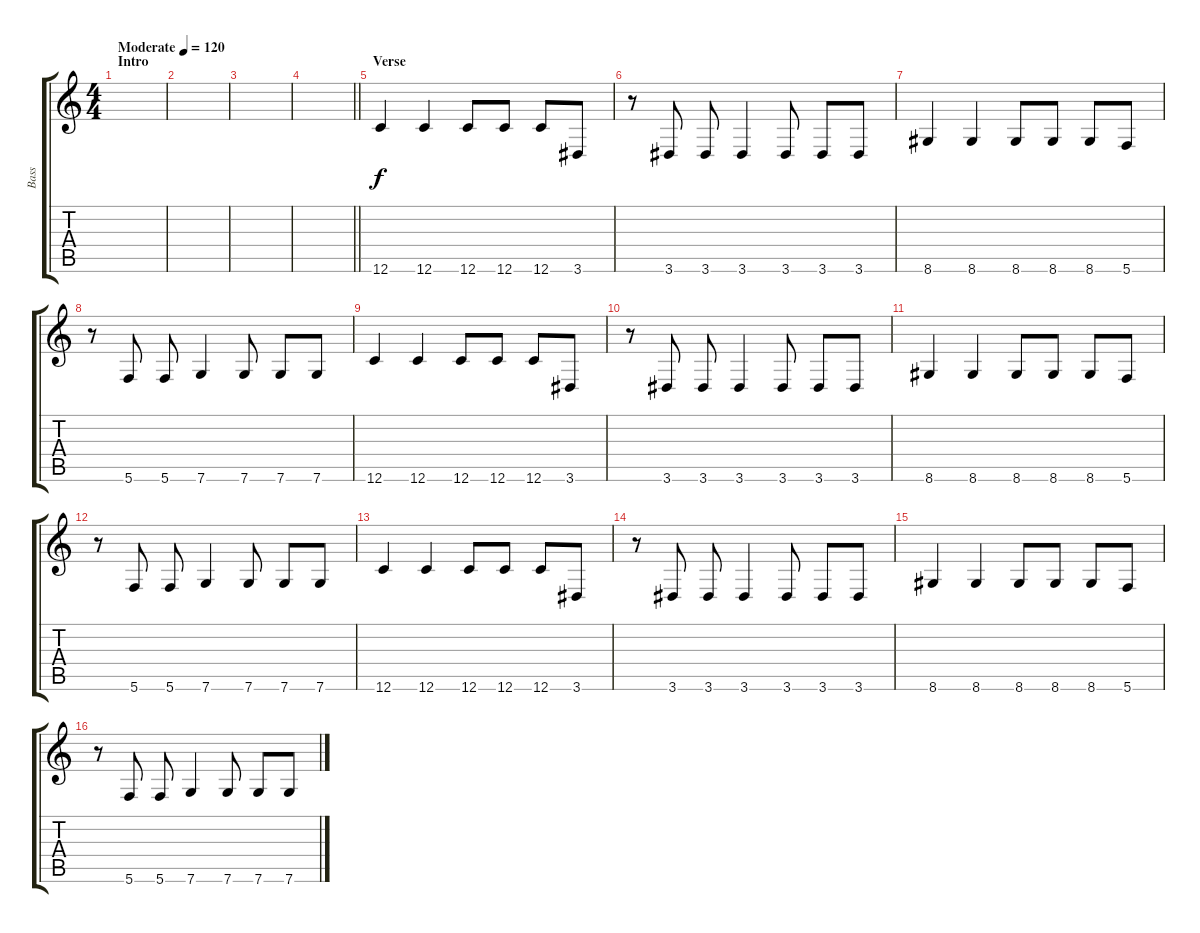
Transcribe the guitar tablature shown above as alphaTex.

\track ("Bass" "Bass") {instrument electricbassfinger}
\staff {score tabs}
\tuning (D4 A3 F3 C3 G2 C2) {hide}
\ts (4 4)
\section ("" "Intro")
\tempo (120 "Moderate")
\clef g2
\ks c
|
|
|
\barLineRight lightlight
|
\section ("" "Verse")
12.6.4 12.6.4 12.6.8 12.6.8 12.6.8 3.6.8 |
r.8 3.6.8 3.6.8 3.6.4 3.6.8 3.6.8 3.6.8 |
8.6.4 8.6.4 8.6.8 8.6.8 8.6.8 5.6.8 |
r.8 5.6.8 5.6.8 7.6.4 7.6.8 7.6.8 7.6.8 |
12.6.4 12.6.4 12.6.8 12.6.8 12.6.8 3.6.8 |
r.8 3.6.8 3.6.8 3.6.4 3.6.8 3.6.8 3.6.8 |
8.6.4 8.6.4 8.6.8 8.6.8 8.6.8 5.6.8 |
r.8 5.6.8 5.6.8 7.6.4 7.6.8 7.6.8 7.6.8 |
12.6.4 12.6.4 12.6.8 12.6.8 12.6.8 3.6.8 |
r.8 3.6.8 3.6.8 3.6.4 3.6.8 3.6.8 3.6.8 |
8.6.4 8.6.4 8.6.8 8.6.8 8.6.8 5.6.8 |
r.8 5.6.8 5.6.8 7.6.4 7.6.8 7.6.8 7.6.8
